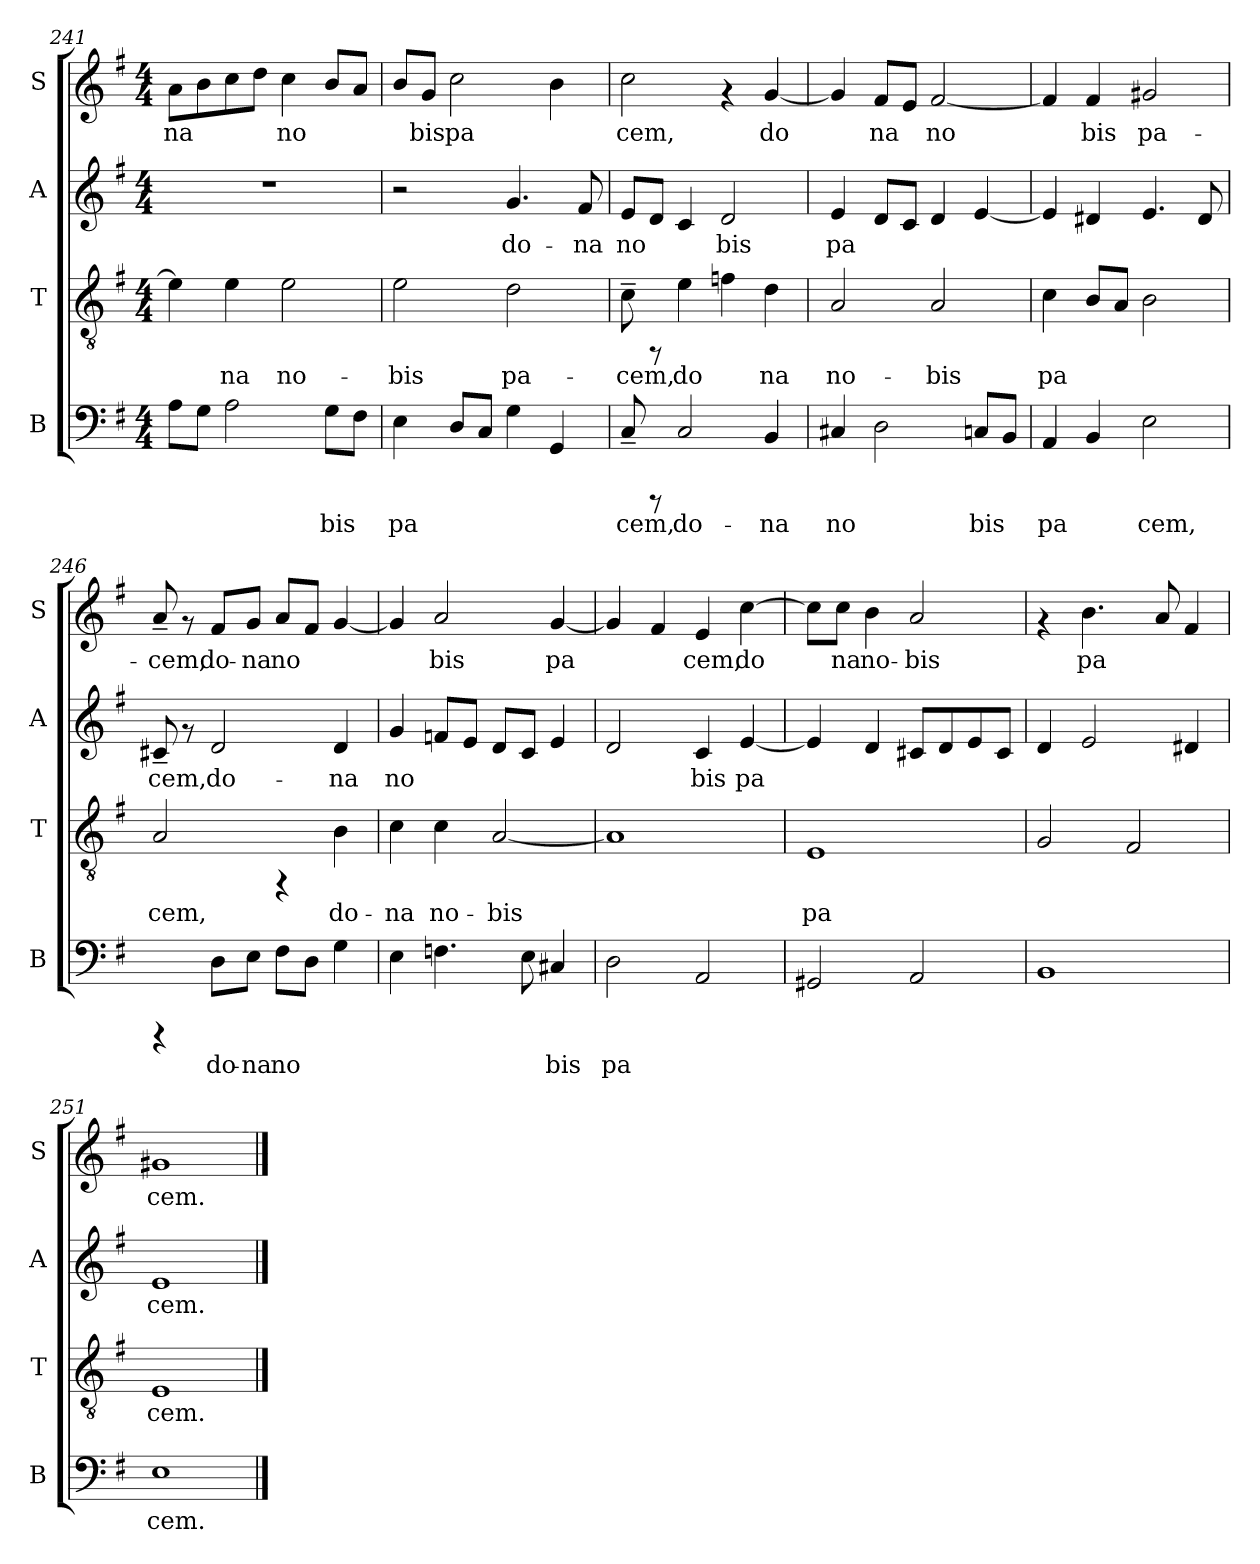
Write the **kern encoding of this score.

**kern	**text	**kern	**text	**kern	**text	**kern	**text
*part4	*part4	*part3	*part3	*part2	*part2	*part1	*part1
*staff4	*staff4	*staff3	*staff3	*staff2	*staff2	*staff1	*staff1
*I"B	*	*I"T	*	*I"A	*	*I"S	*
*I'B	*	*I'T	*	*I'A	*	*I'S	*
*clefF4	*	*clefGv2	*	*clefG2	*	*clefG2	*
*k[f#]	*	*k[f#]	*	*k[f#]	*	*k[f#]	*
*G:	*	*G:	*	*G:	*	*G:	*
*M4/4	*	*M4/4	*	*M4/4	*	*M4/4	*
=241	=241	=241	=241	=241	=241	=241	=241
!	!LO:LY:b:cj	!	!LO:LY:b:cj	!	!	!	!LO:LY:b:cj
8A\L	--	4e\]	--	1r	.	8a\L	-na-
!	!LO:LY:b:cj	!	!	!	!	!	!LO:LY:b:cj
8G\J	--	.	.	.	.	8b\	--
!	!LO:LY:b:cj	!	!LO:LY:b:cj	!	!	!	!LO:LY:b:cj
2A\	--	4e\	-na	.	.	8cc\	--
!	!	!	!	!	!	!	!LO:LY:b:cj
.	.	.	.	.	.	8dd\J	--
!	!	!	!LO:LY:b:cj	!	!	!	!LO:LY:b:cj
.	.	2e\	no-	.	.	4cc\	-no-
!	!LO:LY:b:cj	!	!	!	!	!	!LO:LY:b:cj
8G\L	-bis	.	.	.	.	8b/L	--
!	!LO:LY:b:cj	!	!	!	!	!	!LO:LY:b:cj
8F#\J	.	.	.	.	.	8a/J	--
=242	=242	=242	=242	=242	=242	=242	=242
!	!LO:LY:b:cj	!	!LO:LY:b:cj	!	!	!	!LO:LY:b:cj
4E\	pa-	2e\	-bis	2r	.	8b/L	--
!	!	!	!	!	!	!	!LO:LY:b:cj
.	.	.	.	.	.	8g/J	-bis
!	!LO:LY:b:cj	!	!	!	!	!	!LO:LY:b:cj
8D/L	--	.	.	.	.	2cc\	pa-
!	!LO:LY:b:cj	!	!	!	!	!	!
8C/J	--	.	.	.	.	.	.
!	!LO:LY:b:cj	!	!LO:LY:b:cj	!	!LO:LY:b:cj	!	!
4G\	--	2d\	pa-	4.g/	do-	.	.
!	!LO:LY:b:cj	!	!	!	!	!	!LO:LY:b:cj
4GG/	--	.	.	.	.	4b\	--
!	!	!	!	!	!LO:LY:b:cj	!	!
.	.	.	.	8f#/	-na	.	.
!!LO:LB:g=z
=243	=243	=243	=243	=243	=243	=243	=243
!	!LO:LY:b:cj	!	!LO:LY:b:cj	!	!LO:LY:b:cj	!	!LO:LY:b:cj
8C~</	-cem,	8c~>\	-cem,	8e/L	no-	2cc\	-cem,
!	!	!	!	!	!LO:LY:b:cj	!	!
8rCCC	.	8rFF	.	8d/J	--	.	.
!	!LO:LY:b:cj	!	!LO:LY:b:cj	!	!LO:LY:b:cj	!	!
2C/	do-	4e\	do-	4c/	--	.	.
!	!	!	!LO:LY:b:cj	!	!LO:LY:b:cj	!	!
.	.	4fn\	--	2d/	-bis	4rf	.
!	!LO:LY:b:cj	!	!LO:LY:b:cj	!	!	!	!LO:LY:b:cj
4BB/	-na	4d\	-na	.	.	[<4g/	do-
=244	=244	=244	=244	=244	=244	=244	=244
!	!LO:LY:b:cj	!	!LO:LY:b:cj	!	!LO:LY:b:cj	!	!LO:LY:b:cj
4C#X/	no-	2A/	no-	4e/	pa-	4g/]	--
!	!LO:LY:b:cj	!	!	!	!LO:LY:b:cj	!	!LO:LY:b:cj
2D\	--	.	.	8d/L	--	8f#/L	-na
!	!	!	!	!	!LO:LY:b:cj	!	!LO:LY:b:cj
.	.	.	.	8c/J	--	8e/J	.
!	!	!	!LO:LY:b:cj	!	!LO:LY:b:cj	!	!LO:LY:b:cj
.	.	2A/	-bis	4d/	--	[<2f#/	no-
!	!LO:LY:b:cj	!	!	!	!LO:LY:b:cj	!	!
8Cn/L	-bis	.	.	[<4e/	--	.	.
!	!LO:LY:b:cj	!	!	!	!	!	!
8BB/J	.	.	.	.	.	.	.
=245	=245	=245	=245	=245	=245	=245	=245
!	!LO:LY:b:cj	!	!LO:LY:b:cj	!	!LO:LY:b:cj	!	!LO:LY:b:cj
4AA/	pa-	4c\	pa-	4e/]	--	4f#/]	--
!	!LO:LY:b:cj	!	!LO:LY:b:cj	!	!LO:LY:b:cj	!	!LO:LY:b:cj
4BB/	--	8B/L	--	4d#X/	--	4f#/	-bis
!	!	!	!LO:LY:b:cj	!	!	!	!
.	.	8A/J	--	.	.	.	.
!	!LO:LY:b:cj	!	!LO:LY:b:cj	!	!LO:LY:b:cj	!	!LO:LY:b:cj
2E\	-cem,	2B\	--	4.e/	--	2g#X/	pa-
!	!	!	!	!	!LO:LY:b:cj	!	!
.	.	.	.	8d#/	--	.	.
=246	=246	=246	=246	=246	=246	=246	=246
!	!	!	!LO:LY:b:cj	!	!LO:LY:b:cj	!	!LO:LY:b:cj
4rCCC	.	2A/	-cem,	8c#X~</	-cem,	8a~</	-cem,
.	.	.	.	8rf	.	8rf	.
!	!LO:LY:b:cj	!	!	!	!LO:LY:b:cj	!	!LO:LY:b:cj
8D\L	do-	.	.	2d/	do-	8f#/L	do-
!	!LO:LY:b:cj	!	!	!	!	!	!LO:LY:b:cj
8E\J	-na	.	.	.	.	8g/J	-na
!	!LO:LY:b:cj	!	!	!	!	!	!LO:LY:b:cj
8F#\L	no-	4rFF	.	.	.	8a/L	no-
!	!LO:LY:b:cj	!	!	!	!	!	!LO:LY:b:cj
8D\J	--	.	.	.	.	8f#/J	--
!	!LO:LY:b:cj	!	!LO:LY:b:cj	!	!LO:LY:b:cj	!	!LO:LY:b:cj
4G\	--	4B\	do-	4d/	-na	[<4g/	--
=247	=247	=247	=247	=247	=247	=247	=247
!	!LO:LY:b:cj	!	!LO:LY:b:cj	!	!LO:LY:b:cj	!	!LO:LY:b:cj
4E\	--	4c\	-na	4g/	no-	4g/]	--
!	!LO:LY:b:cj	!	!LO:LY:b:cj	!	!LO:LY:b:cj	!	!LO:LY:b:cj
4.Fn\	--	4c\	no-	8fn/L	--	2a/	-bis
!	!	!	!	!	!LO:LY:b:cj	!	!
.	.	.	.	8e/J	--	.	.
!	!	!	!LO:LY:b:cj	!	!LO:LY:b:cj	!	!
.	.	[>2A/	-bis	8d/L	--	.	.
!	!LO:LY:b:cj	!	!	!	!LO:LY:b:cj	!	!
8E\	--	.	.	8c/J	--	.	.
!	!LO:LY:b:cj	!	!	!	!LO:LY:b:cj	!	!LO:LY:b:cj
4C#X/	-bis	.	.	4e/	--	[>4g/	pa-
!!LO:PB:g=z
=248	=248	=248	=248	=248	=248	=248	=248
!	!LO:LY:b:cj	!	!LO:LY:b:cj	!	!LO:LY:b:cj	!	!LO:LY:b:cj
2D\	pa-	1A]	.	2d/	--	4g/]	--
!	!	!	!	!	!	!	!LO:LY:b:cj
.	.	.	.	.	.	4f#/	--
!	!LO:LY:b:cj	!	!	!	!LO:LY:b:cj	!	!LO:LY:b:cj
2AA/	--	.	.	4c/	-bis	4e/	-cem,
!	!	!	!	!	!LO:LY:b:cj	!	!LO:LY:b:cj
.	.	.	.	[<4e/	pa-	[>4cc\	do-
=249	=249	=249	=249	=249	=249	=249	=249
!	!LO:LY:b:cj	!	!LO:LY:b:cj	!	!LO:LY:b:cj	!	!LO:LY:b:cj
2GG#X/	--	1E	pa-	4e/]	--	8cc\L]	--
!	!	!	!	!	!	!	!LO:LY:b:cj
.	.	.	.	.	.	8cc\J	-na
!	!	!	!	!	!LO:LY:b:cj	!	!LO:LY:b:cj
.	.	.	.	4d/	--	4b\	no-
!	!LO:LY:b:cj	!	!	!	!LO:LY:b:cj	!	!LO:LY:b:cj
2AA/	--	.	.	8c#X/L	--	2a/	-bis
!	!	!	!	!	!LO:LY:b:cj	!	!
.	.	.	.	8d/	--	.	.
!	!	!	!	!	!LO:LY:b:cj	!	!
.	.	.	.	8e/	--	.	.
!	!	!	!	!	!LO:LY:b:cj	!	!
.	.	.	.	8c#/J	--	.	.
=250	=250	=250	=250	=250	=250	=250	=250
!	!LO:LY:b:cj	!	!LO:LY:b:cj	!	!LO:LY:b:cj	!	!
1BB	--	2G/	--	4d/	--	4rf	.
!	!	!	!	!	!LO:LY:b:cj	!	!LO:LY:b:cj
.	.	.	.	2e/	--	4.b\	pa-
!	!	!	!LO:LY:b:cj	!	!	!	!
.	.	2F#/	--	.	.	.	.
!	!	!	!	!	!	!	!LO:LY:b:cj
.	.	.	.	.	.	8a/	--
!	!	!	!	!	!LO:LY:b:cj	!	!LO:LY:b:cj
.	.	.	.	4d#X/	--	4f#/	--
=251	=251	=251	=251	=251	=251	=251	=251
!	!LO:LY:b:cj	!	!LO:LY:b:cj	!	!LO:LY:b:cj	!	!LO:LY:b:cj
1E	-cem.	1E	-cem.	1e	-cem.	1g#X	-cem.
==	==	==	==	==	==	==	==
*-	*-	*-	*-	*-	*-	*-	*-
